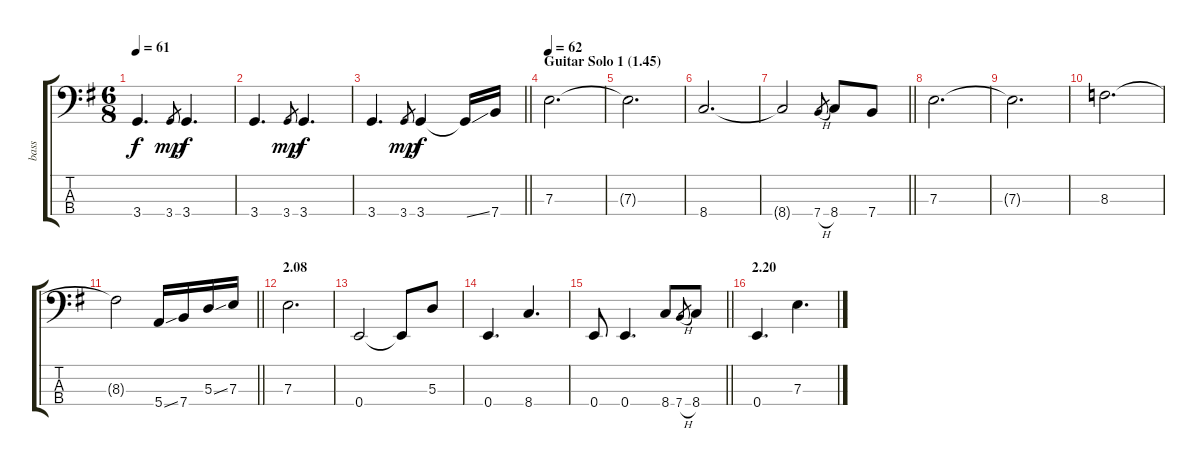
\track ("bass" "bass") {instrument electricbasspick}
\staff {score tabs}
\tuning (G2 D2 A1 E1) {hide}
\ts (6 8)
\tempo 61
\clef f4
\ks g
3.4.4{d dy f} 3.4.8{gr dy mp} 3.4.4{d dy f} |
3.4.4{d} 3.4.8{gr dy mp} 3.4.4{d dy f} |
\barLineRight lightlight
3.4.4{d} 3.4.8{gr dy mp} 3.4.4{dy f} 3.4{ss t}.16 7.4.16 |
\section ("" "Guitar Solo 1 (1.45)")
\tempo 62
7.3.2{d} |
7.3{t}.2{d} |
8.4.2{d} |
\barLineRight lightlight
8.4{t}.2 7.4{h}.8{gr} 8.4.8 7.4.8 |
7.3.2{d} |
7.3{t}.2{d} |
8.3.2{d} |
\barLineRight lightlight
8.3{t}.2 5.4{ss}.16 7.4.16 5.3{ss}.16 7.3.16 |
\section ("" "2.08")
7.3.2{d} |
0.4.2 0.4{t}.8 5.3.8 |
0.4.4{d} 8.4.4{d} |
\barLineRight lightlight
0.4.8 0.4.4{d} 8.4.8 7.4{h}.8{gr} 8.4.8 |
\section ("" "2.20")
0.4.4{d} 7.3.4{d}
